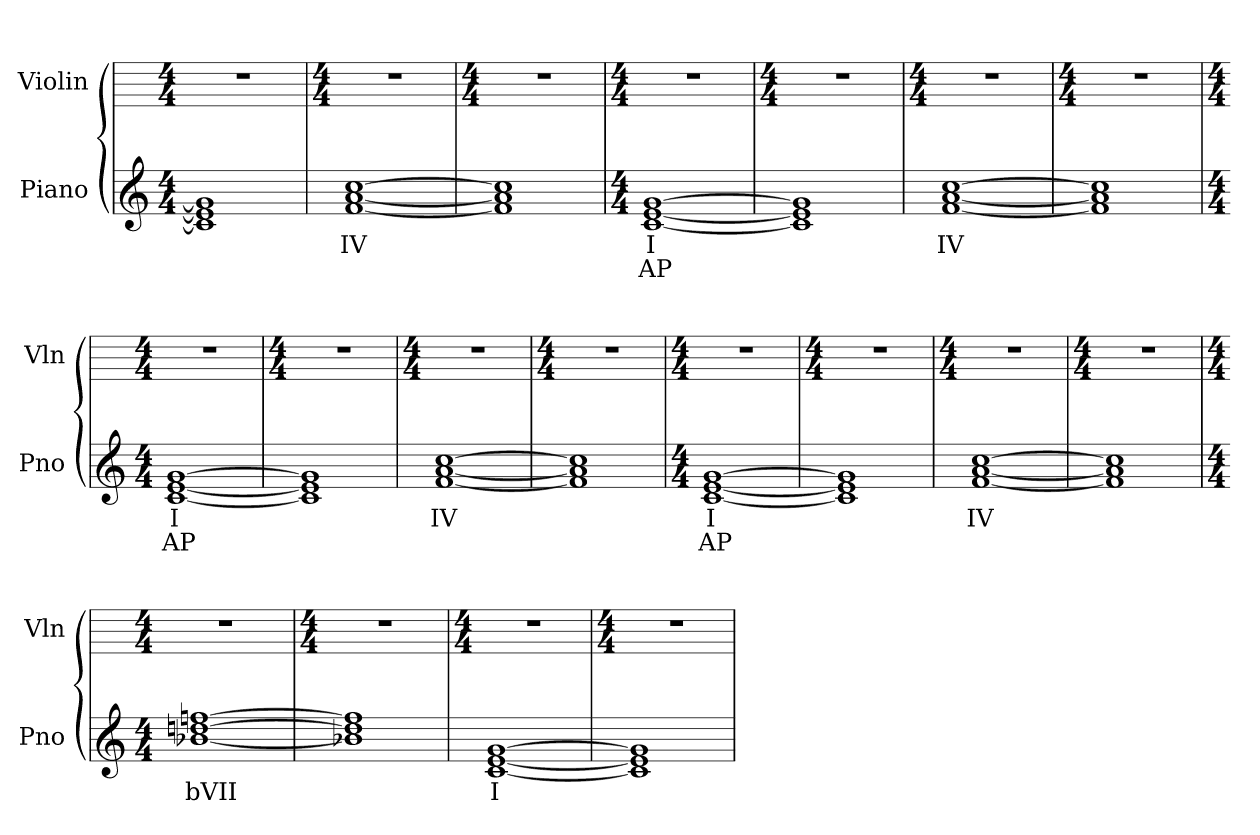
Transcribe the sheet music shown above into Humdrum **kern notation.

**kern	**text	**text	**kern
*part2	*part2	*part2	*part1
*staff2	*staff2	*staff2	*staff1
*I"Piano	*	*	*I"Violin
*I'Pno	*	*	*I'Vln
*k[]	*	*	*
*C:	*	*	*
*M4/4	*	*	*M4/4
=	=	=	=
1c] 1e] 1g]	.	.	1r
=	=	=	=
*k[]	*	*	*
*C:	*	*	*
*	*	*	*M4/4
[1f [1a [1cc	IV	.	1r
=	=	=	=
*k[]	*	*	*
*C:	*	*	*
*	*	*	*M4/4
1f] 1a] 1cc]	.	.	1r
=	=	=	=
*k[]	*	*	*
*C:	*	*	*
*M4/4	*	*	*M4/4
[1c [1e [1g	I	AP	1r
=	=	=	=
*k[]	*	*	*
*C:	*	*	*
*	*	*	*M4/4
1c] 1e] 1g]	.	.	1r
=	=	=	=
*k[]	*	*	*
*C:	*	*	*
*	*	*	*M4/4
[1f [1a [1cc	IV	.	1r
=	=	=	=
*k[]	*	*	*
*C:	*	*	*
*	*	*	*M4/4
1f] 1a] 1cc]	.	.	1r
=	=	=	=
*k[]	*	*	*
*C:	*	*	*
*M4/4	*	*	*M4/4
[1c [1e [1g	I	AP	1r
=	=	=	=
*k[]	*	*	*
*C:	*	*	*
*	*	*	*M4/4
1c] 1e] 1g]	.	.	1r
=	=	=	=
*k[]	*	*	*
*C:	*	*	*
*	*	*	*M4/4
[1f [1a [1cc	IV	.	1r
=	=	=	=
*k[]	*	*	*
*C:	*	*	*
*	*	*	*M4/4
1f] 1a] 1cc]	.	.	1r
=	=	=	=
*k[]	*	*	*
*C:	*	*	*
*M4/4	*	*	*M4/4
[1c [1e [1g	I	AP	1r
=	=	=	=
*k[]	*	*	*
*C:	*	*	*
*	*	*	*M4/4
1c] 1e] 1g]	.	.	1r
=	=	=	=
*k[]	*	*	*
*C:	*	*	*
*	*	*	*M4/4
[1f [1a [1cc	IV	.	1r
=	=	=	=
*k[]	*	*	*
*C:	*	*	*
*	*	*	*M4/4
1f] 1a] 1cc]	.	.	1r
=	=	=	=
*k[]	*	*	*
*C:	*	*	*
*M4/4	*	*	*M4/4
[1b-X [1ddn [1ffn	bVII	.	1r
=	=	=	=
*k[]	*	*	*
*C:	*	*	*
*	*	*	*M4/4
1b-X] 1ddn] 1ffn]	.	.	1r
=	=	=	=
*k[]	*	*	*
*C:	*	*	*
*	*	*	*M4/4
[1c [1e [1g	I	.	1r
=	=	=	=
*k[]	*	*	*
*C:	*	*	*
*	*	*	*M4/4
1c] 1e] 1g]	.	.	1r
=	=	=	=
*-	*-	*-	*-
